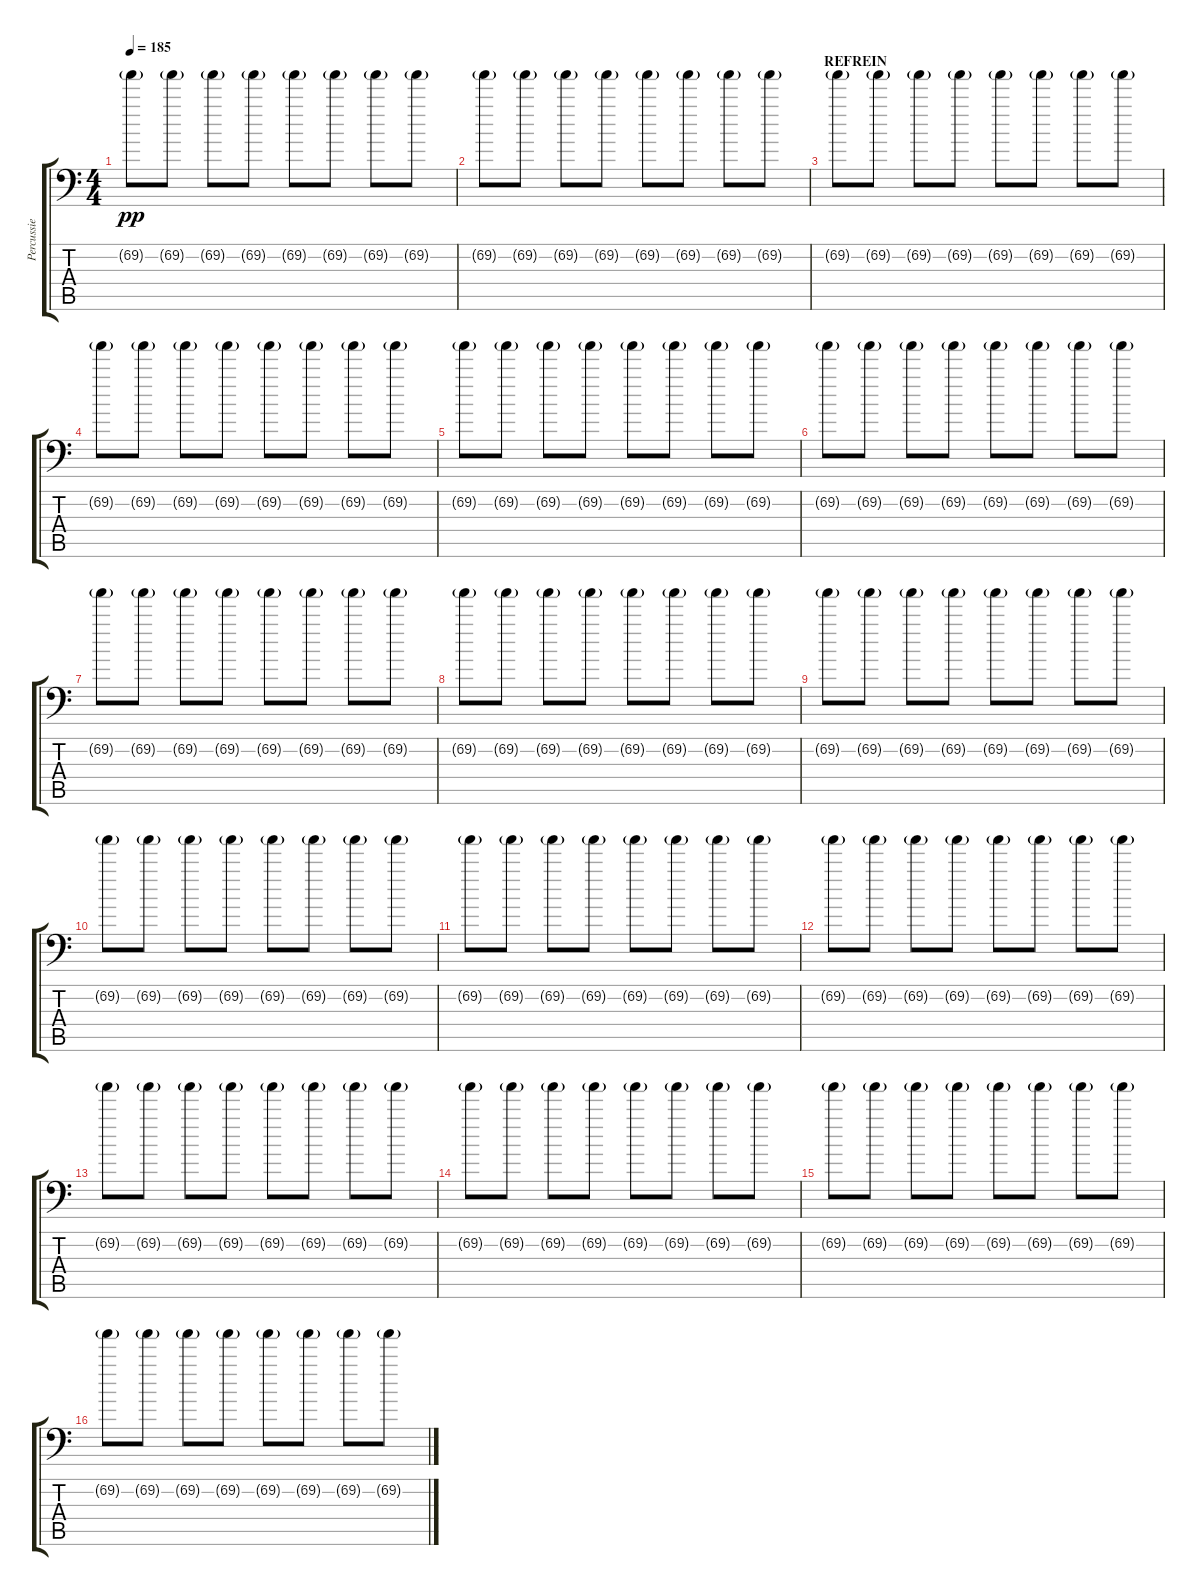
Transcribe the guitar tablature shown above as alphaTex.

\track ("Percussie" "Percussie") {instrument acousticgrandpiano}
\staff {score tabs}
\tuning (C-1 C-1 C-1 C-1 C-1 C-1) {hide}
\ts (4 4)
\tempo 185
\clef f4
\ks c
69.2{g}.8{dy pp} 69.2{g}.8 69.2{g}.8 69.2{g}.8 69.2{g}.8 69.2{g}.8 69.2{g}.8 69.2{g}.8 |
69.2{g}.8 69.2{g}.8 69.2{g}.8 69.2{g}.8 69.2{g}.8 69.2{g}.8 69.2{g}.8 69.2{g}.8 |
\section ("" "REFREIN")
69.2{g}.8 69.2{g}.8 69.2{g}.8 69.2{g}.8 69.2{g}.8 69.2{g}.8 69.2{g}.8 69.2{g}.8 |
69.2{g}.8 69.2{g}.8 69.2{g}.8 69.2{g}.8 69.2{g}.8 69.2{g}.8 69.2{g}.8 69.2{g}.8 |
69.2{g}.8 69.2{g}.8 69.2{g}.8 69.2{g}.8 69.2{g}.8 69.2{g}.8 69.2{g}.8 69.2{g}.8 |
69.2{g}.8 69.2{g}.8 69.2{g}.8 69.2{g}.8 69.2{g}.8 69.2{g}.8 69.2{g}.8 69.2{g}.8 |
69.2{g}.8 69.2{g}.8 69.2{g}.8 69.2{g}.8 69.2{g}.8 69.2{g}.8 69.2{g}.8 69.2{g}.8 |
69.2{g}.8 69.2{g}.8 69.2{g}.8 69.2{g}.8 69.2{g}.8 69.2{g}.8 69.2{g}.8 69.2{g}.8 |
69.2{g}.8 69.2{g}.8 69.2{g}.8 69.2{g}.8 69.2{g}.8 69.2{g}.8 69.2{g}.8 69.2{g}.8 |
69.2{g}.8 69.2{g}.8 69.2{g}.8 69.2{g}.8 69.2{g}.8 69.2{g}.8 69.2{g}.8 69.2{g}.8 |
69.2{g}.8 69.2{g}.8 69.2{g}.8 69.2{g}.8 69.2{g}.8 69.2{g}.8 69.2{g}.8 69.2{g}.8 |
69.2{g}.8 69.2{g}.8 69.2{g}.8 69.2{g}.8 69.2{g}.8 69.2{g}.8 69.2{g}.8 69.2{g}.8 |
69.2{g}.8 69.2{g}.8 69.2{g}.8 69.2{g}.8 69.2{g}.8 69.2{g}.8 69.2{g}.8 69.2{g}.8 |
69.2{g}.8 69.2{g}.8 69.2{g}.8 69.2{g}.8 69.2{g}.8 69.2{g}.8 69.2{g}.8 69.2{g}.8 |
69.2{g}.8 69.2{g}.8 69.2{g}.8 69.2{g}.8 69.2{g}.8 69.2{g}.8 69.2{g}.8 69.2{g}.8 |
69.2{g}.8 69.2{g}.8 69.2{g}.8 69.2{g}.8 69.2{g}.8 69.2{g}.8 69.2{g}.8 69.2{g}.8
